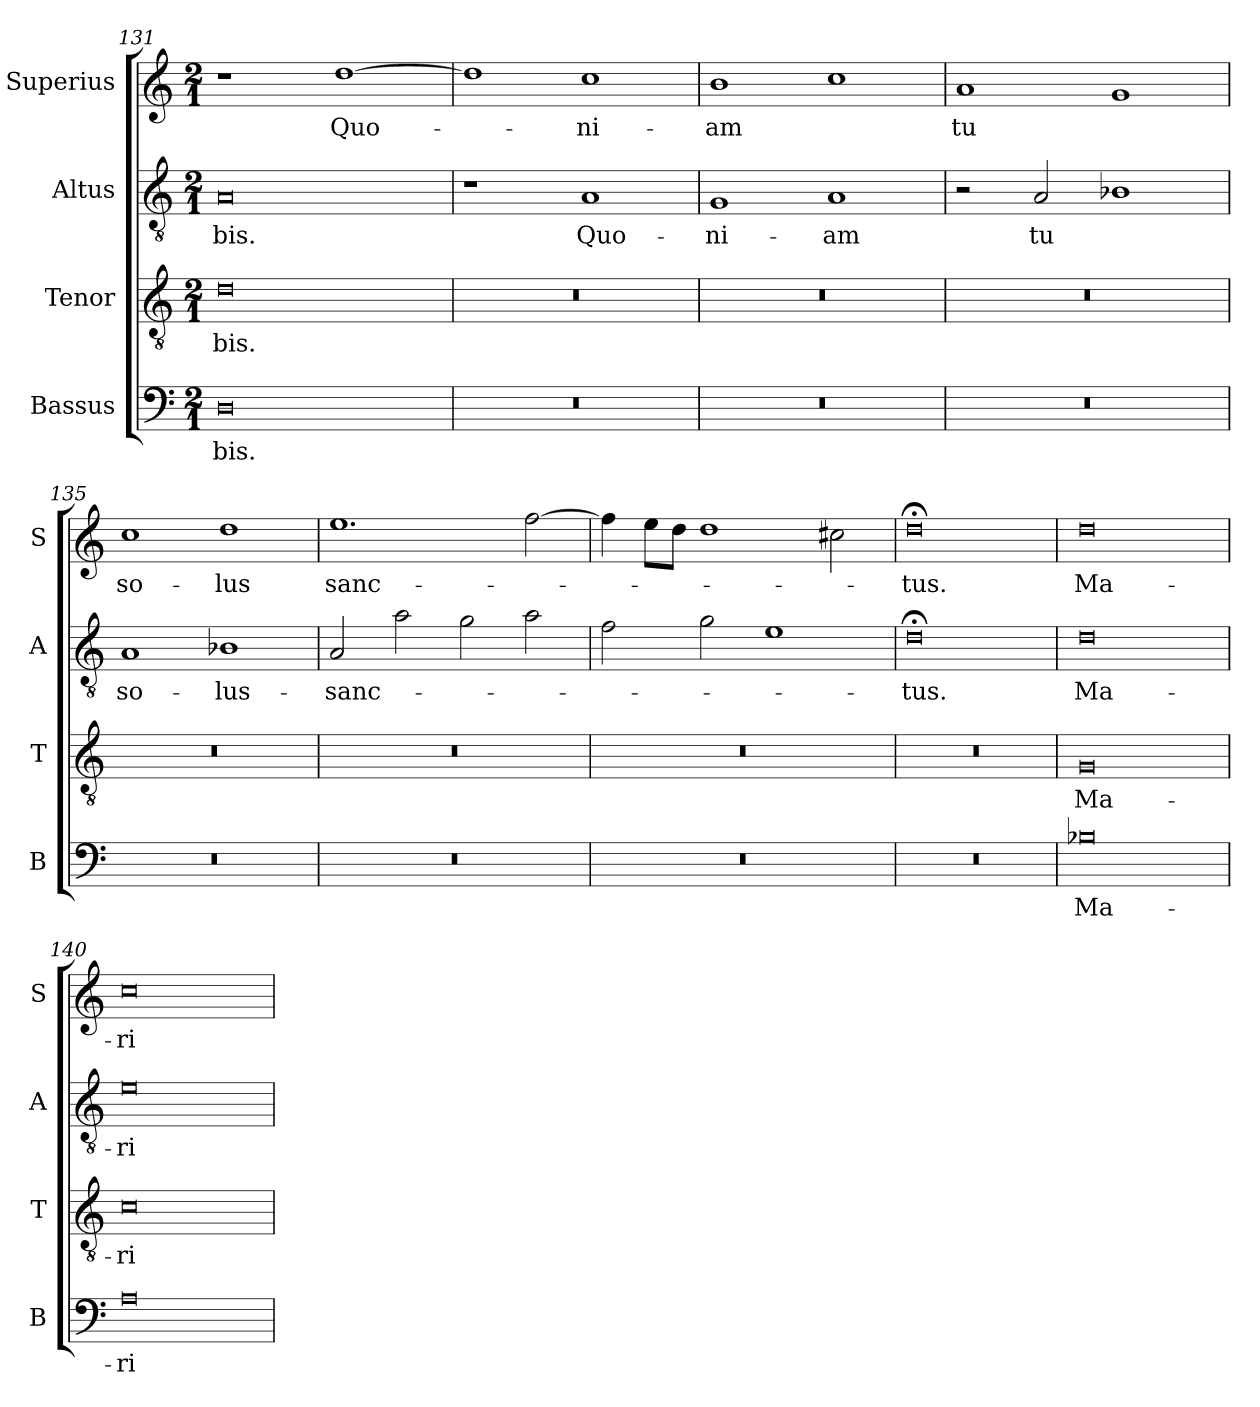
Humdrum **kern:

**kern	**text	**kern	**text	**kern	**text	**kern	**text
*part4	*part4	*part3	*part3	*part2	*part2	*part1	*part1
*staff4	*staff4	*staff3	*staff3	*staff2	*staff2	*staff1	*staff1
*I"Bassus	*	*I"Tenor	*	*I"Altus	*	*I"Superius	*
*I'B	*	*I'T	*	*I'A	*	*I'S	*
*clefF4	*	*clefGv2	*	*clefGv2	*	*clefG2	*
*k[]	*	*k[]	*	*k[]	*	*k[]	*
*M2/1	*	*M2/1	*	*M2/1	*	*M2/1	*
=131	=131	=131	=131	=131	=131	=131	=131
0D	-bis.	0d	-bis.	0A	-bis.	1r	.
.	.	.	.	.	.	[1dd	Quo-
=132	=132	=132	=132	=132	=132	=132	=132
0r	.	0r	.	1r	.	1dd]	.
.	.	.	.	1A	Quo-	1cc	-ni-
=133	=133	=133	=133	=133	=133	=133	=133
0r	.	0r	.	1G	-ni-	1b	-am
.	.	.	.	1A	-am	1cc	.
=134	=134	=134	=134	=134	=134	=134	=134
0r	.	0r	.	2r	.	1a	tu
.	.	.	.	2A/	tu	.	.
.	.	.	.	1B-X	.	1g	.
=135	=135	=135	=135	=135	=135	=135	=135
0r	.	0r	.	1A	so-	1cc	so-
.	.	.	.	1B-X	-lus-	1dd	-lus
=136	=136	=136	=136	=136	=136	=136	=136
0r	.	0r	.	2A/	sanc-	1.ee	sanc-
.	.	.	.	2a\	.	.	.
.	.	.	.	2g\	.	.	.
.	.	.	.	2a\	.	[2ff\	.
=137	=137	=137	=137	=137	=137	=137	=137
0r	.	0r	.	2f\	.	4ff\]	.
.	.	.	.	.	.	8ee\L	.
.	.	.	.	.	.	8dd\J	.
.	.	.	.	2g\	.	1dd	.
.	.	.	.	1e	.	.	.
.	.	.	.	.	.	2cc#X\	.
=138	=138	=138	=138	=138	=138	=138	=138
0r	.	0r	.	0d;<	-tus.	0dd;<	-tus.
=139	=139	=139	=139	=139	=139	=139	=139
0B-X	Ma-	0G	Ma-	0d	Ma-	0dd	Ma-
=140	=140	=140	=140	=140	=140	=140	=140
0A	-ri-	0c	-ri-	0e	-ri-	0cc	-ri-
=	=	=	=	=	=	=	=
*-	*-	*-	*-	*-	*-	*-	*-
